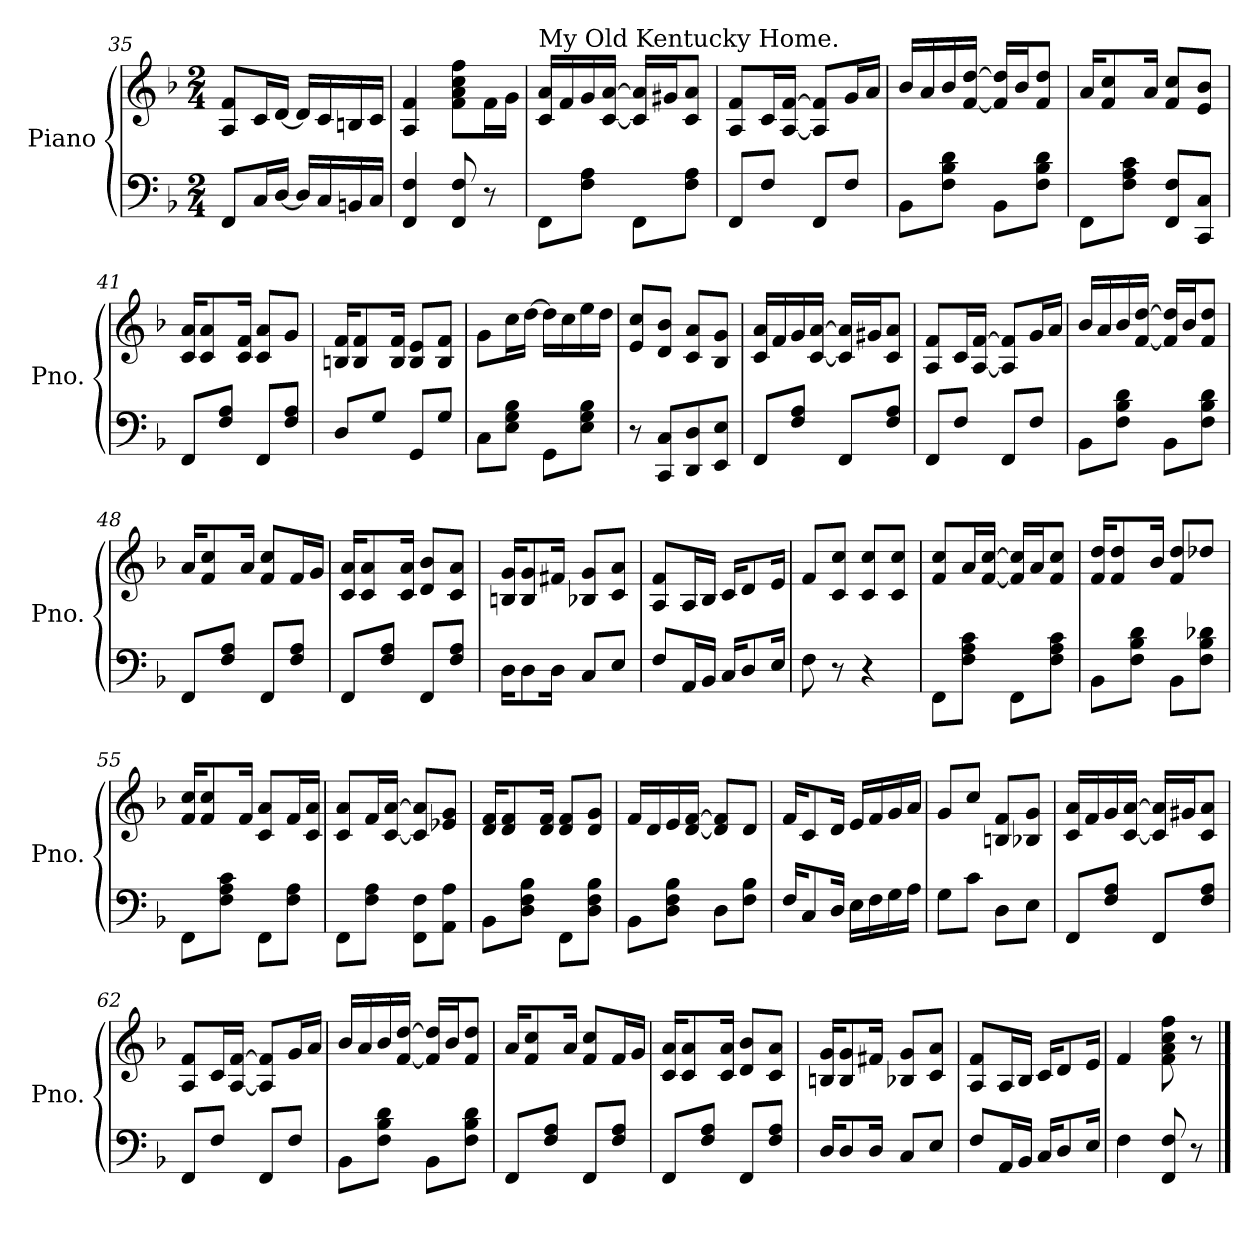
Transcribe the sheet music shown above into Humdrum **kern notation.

**kern	**kern
*part1	*part1
*staff2	*staff1
*I"Piano	*
*I'Pno.	*
*clefF4	*clefG2
*k[b-]	*k[b-]
*M2/4	*M2/4
=35	=35
8FF/L	8A/ 8f/L
16C/L	16c/L
[16D/JJ	[16d/JJ
16D/LL]	16d/LL]
16C/	16c/
16BBn/	16Bn/
16C/JJ	16c/JJ
=36	=36
4FF/ 4F/	4A/ 4f/
8FF/ 8F/	8f\ 8a\ 8cc\ 8ff\L
8r	16f\L
.	16g\JJ
!!LO:LB:g=z
=37	=37
!	!LO:TX:a:t=My Old Kentucky Home.
8FF\L	16c/ 16a/LL
.	16f/
8F\ 8A\J	16g/
.	[16c/ [16a/JJ
8FF\L	16c/] 16a/]LL
.	16g#X/J
8F\ 8A\J	8c/ 8a/J
=38	=38
8FF/L	8A/ 8f/L
8F/J	16c/L
.	[16A/ [16f/JJ
8FF/L	8A/] 8f/]L
8F/J	16g/L
.	16a/JJ
=39	=39
8BB-\L	16b-/LL
.	16a/
8F\ 8B-\ 8d\J	16b-/
.	[16f/ [16dd/JJ
8BB-\L	16f/] 16dd/]LL
.	16b-/J
8F\ 8B-\ 8d\J	8f/ 8dd/J
=40	=40
8FF\L	16a/KL
.	8f/ 8cc/
8F\ 8A\ 8c\J	.
.	16a/Jk
8FF/ 8F/L	8f/ 8cc/L
8CC/ 8C/J	8e/ 8b-/J
!!LO:PB:g=z
=41	=41
8FF/L	16c/ 16a/KL
.	8c/ 8a/
8F/ 8A/J	.
.	16c/ 16f/Jk
8FF/L	8c/ 8a/L
8F/ 8A/J	8g/J
=42	=42
8D/L	16Bn/ 16f/KL
.	8B/ 8f/
8G/J	.
.	16B/ 16f/Jk
8GG/L	8B/ 8e/L
8G/J	8B/ 8f/J
=43	=43
8C\L	8g\L
8E\ 8G\ 8B-\J	16cc\L
.	[16dd\JJ
8GG\L	16dd\LL]
.	16cc\
8E\ 8G\ 8B-\J	16ee\
.	16dd\JJ
=44	=44
8r	8e/ 8cc/L
8CC/ 8C/L	8d/ 8b-/J
8DD/ 8D/	8c/ 8a/L
8EE/ 8E/J	8B-/ 8g/J
=45	=45
8FF/L	16c/ 16a/LL
.	16f/
8F/ 8A/J	16g/
.	[16c/ [16a/JJ
8FF/L	16c/] 16a/]LL
.	16g#X/J
8F/ 8A/J	8c/ 8a/J
!!LO:LB:g=z
=46	=46
8FF/L	8A/ 8f/L
8F/J	16c/L
.	[16A/ [16f/JJ
8FF/L	8A/] 8f/]L
8F/J	16g/L
.	16a/JJ
=47	=47
8BB-\L	16b-/LL
.	16a/
8F\ 8B-\ 8d\J	16b-/
.	[16f/ [16dd/JJ
8BB-\L	16f/] 16dd/]LL
.	16b-/J
8F\ 8B-\ 8d\J	8f/ 8dd/J
=48	=48
8FF/L	16a/KL
.	8f/ 8cc/
8F/ 8A/J	.
.	16a/Jk
8FF/L	8f/ 8cc/L
8F/ 8A/J	16f/L
.	16g/JJ
=49	=49
8FF/L	16c/ 16a/KL
.	8c/ 8a/
8F/ 8A/J	.
.	16c/ 16a/Jk
8FF/L	8d/ 8b-/L
8F/ 8A/J	8c/ 8a/J
=50	=50
16D\KL	16Bn/ 16g/KL
8D\	8B/ 8g/
16D\Jk	16f#X/Jk
8C/L	8B-X/ 8g/L
8E/J	8c/ 8a/J
!!LO:LB:g=z
=51	=51
8F/L	8A/ 8f/L
16AA/L	16A/L
16BB-/JJ	16B-/JJ
16C/KL	16c/KL
8D/	8d/
16E/Jk	16e/Jk
=52	=52
8F\	8f/L
8r	8c/ 8cc/J
4r	8c/ 8cc/L
.	8c/ 8cc/J
=53	=53
8FF\L	8f/ 8cc/L
8F\ 8A\ 8c\J	16a/L
.	[16f/ [16cc/JJ
8FF\L	16f/] 16cc/]LL
.	16a/J
8F\ 8A\ 8c\J	8f/ 8cc/J
=54	=54
8BB-\L	16f/ 16dd/KL
.	8f/ 8dd/
8F\ 8B-\ 8d\J	.
.	16b-/Jk
8BB-\L	8f/ 8dd/L
8F\ 8B-\ 8d-X\J	8dd-X/J
=55	=55
8FF\L	16f/ 16cc/KL
.	8f/ 8cc/
8F\ 8A\ 8c\J	.
.	16f/Jk
8FF\L	8c/ 8a/L
8F\ 8A\J	16f/L
.	16c/ 16a/JJ
!!LO:LB:g=z
=56	=56
8FF\L	8c/ 8a/L
8F\ 8A\J	16f/L
.	[16c/ [16a/JJ
8FF\ 8F\L	8c/] 8a/]L
8AA\ 8A\J	8e-X/ 8g/J
=57	=57
8BB-\L	16d/ 16f/KL
.	8d/ 8f/
8D\ 8F\ 8B-\J	.
.	16d/ 16f/Jk
8FF\L	8d/ 8f/L
8D\ 8F\ 8B-\J	8d/ 8g/J
=58	=58
8BB-\L	16f/LL
.	16d/
8D\ 8F\ 8B-\J	16e/
.	[16d/ [16f/JJ
8D\L	8d/] 8f/]L
8F\ 8B-\J	8d/J
=59	=59
16F/KL	16f/KL
8C/	8c/
16D/Jk	16d/Jk
16E\LL	16e/LL
16F\	16f/
16G\	16g/
16A\JJ	16a/JJ
=60	=60
8G\L	8g/L
8c\J	8cc/J
8D\L	8Bn/ 8f/L
8E\J	8B-X/ 8g/J
!!LO:LB:g=z
=61	=61
8FF/L	16c/ 16a/LL
.	16f/
8F/ 8A/J	16g/
.	[16c/ [16a/JJ
8FF/L	16c/] 16a/]LL
.	16g#X/J
8F/ 8A/J	8c/ 8a/J
=62	=62
8FF/L	8A/ 8f/L
8F/J	16c/L
.	[16A/ [16f/JJ
8FF/L	8A/] 8f/]L
8F/J	16g/L
.	16a/JJ
=63	=63
8BB-\L	16b-/LL
.	16a/
8F\ 8B-\ 8d\J	16b-/
.	[16f/ [16dd/JJ
8BB-\L	16f/] 16dd/]LL
.	16b-/J
8F\ 8B-\ 8d\J	8f/ 8dd/J
=64	=64
8FF/L	16a/KL
.	8f/ 8cc/
8F/ 8A/J	.
.	16a/Jk
8FF/L	8f/ 8cc/L
8F/ 8A/J	16f/L
.	16g/JJ
!!LO:LB:g=z
=65	=65
8FF/L	16c/ 16a/KL
.	8c/ 8a/
8F/ 8A/J	.
.	16c/ 16a/Jk
8FF/L	8d/ 8b-/L
8F/ 8A/J	8c/ 8a/J
=66	=66
16D/KL	16Bn/ 16g/KL
8D/	8B/ 8g/
16D/Jk	16f#X/Jk
8C/L	8B-X/ 8g/L
8E/J	8c/ 8a/J
=67	=67
8F/L	8A/ 8f/L
16AA/L	16A/L
16BB-/JJ	16B-/JJ
16C/KL	16c/KL
8D/	8d/
16E/Jk	16e/Jk
=68	=68
4F\	4f/
8FF/ 8F/	8f\ 8a\ 8cc\ 8ff\
8r	8r
==	==
*-	*-
